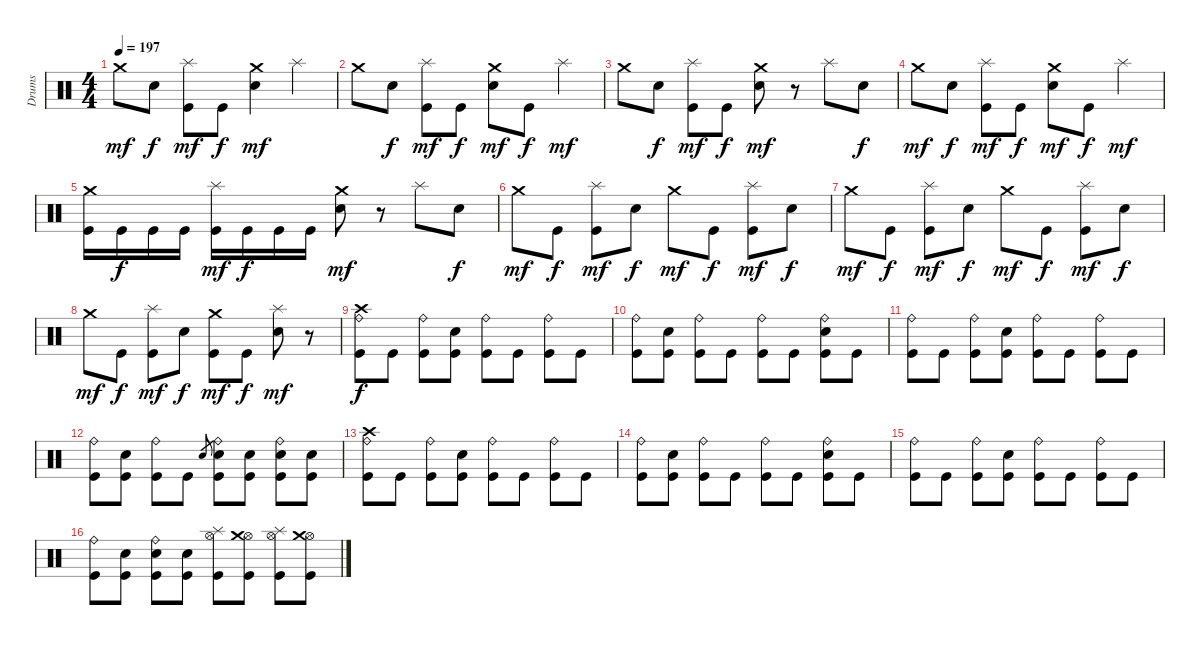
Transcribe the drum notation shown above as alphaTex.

\track ("Drums" "Drums") {instrument percussion}
\staff {score}
\articulation defaults
\ts (4 4)
\tempo 197
\clef neutral
\ks c "Crash medium (hit)".8{dy mf} "Electric Snare (hit)".8{dy f}
("Splash (hit)" "Kick (hit)").8{dy mf} "Kick (hit)".8{dy f} ("Crash medium (hit)" "Electric Snare (hit)").4{dy mf} "Splash (hit)".4 |
"Crash medium (hit)".8 "Electric Snare (hit)".8{dy f} ("Splash (hit)" "Kick (hit)").8{dy mf} "Kick (hit)".8{dy f} ("Crash medium (hit)" "Electric Snare (hit)").8{dy mf} "Kick (hit)".8{dy f} "Splash (hit)".4{dy mf} |
"Crash medium (hit)".8 "Electric Snare (hit)".8{dy f} ("Splash (hit)" "Kick (hit)").8{dy mf} "Kick (hit)".8{dy f} ("Crash medium (hit)" "Electric Snare (hit)").8{dy mf} r.8 "Splash (hit)".8 "Electric Snare (hit)".8{dy f} |
"Crash medium (hit)".8{dy mf} "Electric Snare (hit)".8{dy f} ("Splash (hit)" "Kick (hit)").8{dy mf} "Kick (hit)".8{dy f} ("Crash medium (hit)" "Electric Snare (hit)").8{dy mf} "Kick (hit)".8{dy f} "Splash (hit)".4{dy mf} |
("Crash medium (hit)" "Kick (hit)").16 "Kick (hit)".16{dy f} "Kick (hit)".16 "Kick (hit)".16 ("Splash (hit)" "Kick (hit)").16{dy mf} "Kick (hit)".16{dy f} "Kick (hit)".16 "Kick (hit)".16 ("Crash medium (hit)" "Electric Snare (hit)").8{dy mf} r.8 "Splash (hit)".8 "Electric Snare (hit)".8{dy f} |
"Crash medium (hit)".8{dy mf} "Kick (hit)".8{dy f} ("Splash (hit)" "Kick (hit)").8{dy mf} "Electric Snare (hit)".8{dy f} "Crash medium (hit)".8{dy mf} "Kick (hit)".8{dy f} ("Splash (hit)" "Kick (hit)").8{dy mf} "Electric Snare (hit)".8{dy f} |
"Crash medium (hit)".8{dy mf} "Kick (hit)".8{dy f} ("Splash (hit)" "Kick (hit)").8{dy mf} "Electric Snare (hit)".8{dy f} "Crash medium (hit)".8{dy mf} "Kick (hit)".8{dy f} ("Splash (hit)" "Kick (hit)").8{dy mf} "Electric Snare (hit)".8{dy f} |
"Crash medium (hit)".8{dy mf} "Kick (hit)".8{dy f} ("Splash (hit)" "Kick (hit)").8{dy mf} "Electric Snare (hit)".8{dy f} ("Crash medium (hit)" "Kick (hit)").8{dy mf} "Kick (hit)".8{dy f} ("Splash (hit)" "Electric Snare (hit)").8{dy mf} r.8 |
("Crash high (hit)" "Ride (bell)" "Kick (hit)").8{dy f} "Kick (hit)".8 ("Ride (bell)" "Kick (hit)").8 ("Electric Snare (hit)" "Kick (hit)").8 ("Ride (bell)" "Kick (hit)").8 "Kick (hit)".8 ("Ride (bell)" "Kick (hit)").8 "Kick (hit)".8 |
("Ride (bell)" "Kick (hit)").8 ("Electric Snare (hit)" "Kick (hit)").8 ("Ride (bell)" "Kick (hit)").8 "Kick (hit)".8 ("Ride (bell)" "Kick (hit)").8 "Kick (hit)".8 ("Ride (bell)" "Electric Snare (hit)" "Kick (hit)").8 "Kick (hit)".8 |
("Ride (bell)" "Kick (hit)").8 "Kick (hit)".8 ("Ride (bell)" "Kick (hit)").8 ("Electric Snare (hit)" "Kick (hit)").8 ("Ride (bell)" "Kick (hit)").8 "Kick (hit)".8 ("Ride (bell)" "Kick (hit)").8 "Kick (hit)".8 |
("Ride (bell)" "Kick (hit)").8 ("Electric Snare (hit)" "Kick (hit)").8 ("Ride (bell)" "Kick (hit)").8 "Kick (hit)".8 "Electric Snare (hit)".8{gr} ("Ride (bell)" "Electric Snare (hit)" "Kick (hit)").8 ("Electric Snare (hit)" "Kick (hit)").8 ("Ride (bell)" "Electric Snare (hit)" "Kick (hit)").8 ("Electric Snare (hit)" "Kick (hit)").8 |
("Crash high (hit)" "Ride (bell)" "Kick (hit)").8 "Kick (hit)".8 ("Ride (bell)" "Kick (hit)").8 ("Electric Snare (hit)" "Kick (hit)").8 ("Ride (bell)" "Kick (hit)").8 "Kick (hit)".8 ("Ride (bell)" "Kick (hit)").8 "Kick (hit)".8 |
("Ride (bell)" "Kick (hit)").8 ("Electric Snare (hit)" "Kick (hit)").8 ("Ride (bell)" "Kick (hit)").8 "Kick (hit)".8 ("Ride (bell)" "Kick (hit)").8 "Kick (hit)".8 ("Ride (bell)" "Electric Snare (hit)" "Kick (hit)").8 "Kick (hit)".8 |
("Ride (bell)" "Kick (hit)").8 "Kick (hit)".8 ("Ride (bell)" "Kick (hit)").8 ("Electric Snare (hit)" "Kick (hit)").8 ("Ride (bell)" "Kick (hit)").8 "Kick (hit)".8 ("Ride (bell)" "Kick (hit)").8 "Kick (hit)".8 |
("Ride (bell)" "Kick (hit)").8 ("Electric Snare (hit)" "Kick (hit)").8 ("Ride (bell)" "Electric Snare (hit)" "Kick (hit)").8 ("Electric Snare (hit)" "Kick (hit)").8 ("Hi-Hat (open)" "Splash (hit)" "Kick (hit)").8 ("Hi-Hat (open)" "Crash medium (hit)" "Kick (hit)").8 ("Hi-Hat (open)" "Splash (hit)" "Kick (hit)").8 ("Hi-Hat (open)" "Crash medium (hit)" "Kick (hit)").8
